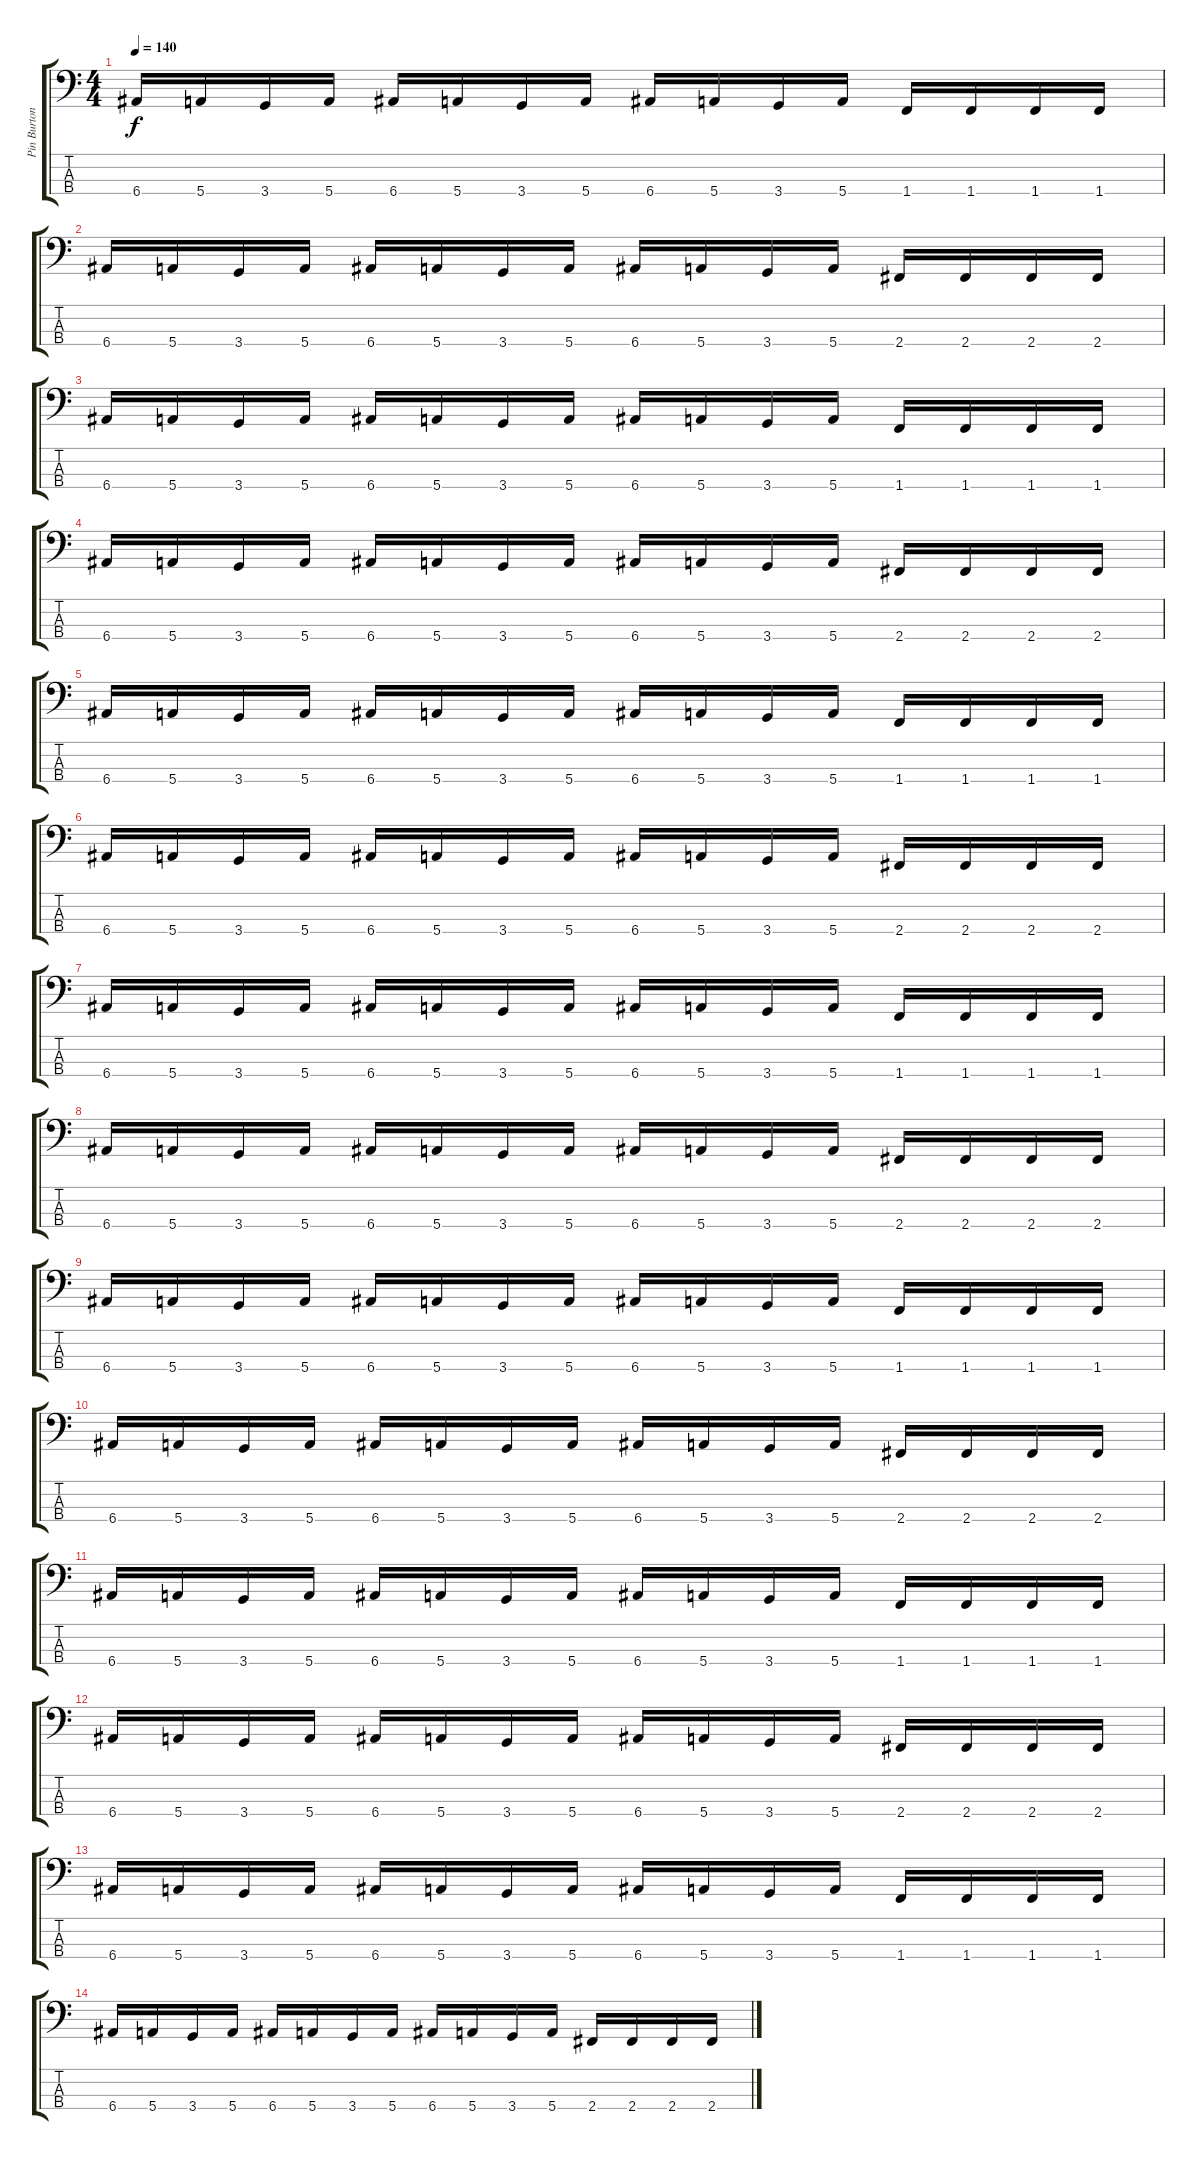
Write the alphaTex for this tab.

\track ("Pin Burton" "Pin Burton") {instrument electricbassfinger}
\staff {score tabs}
\tuning (G2 D2 A1 E1) {hide}
\ts (4 4)
\tempo 140
\clef f4
\ks c
6.4.16{dy f} 5.4.16 3.4.16 5.4.16 6.4.16 5.4.16 3.4.16 5.4.16 6.4.16 5.4.16 3.4.16 5.4.16 1.4.16 1.4.16 1.4.16 1.4.16 |
6.4.16 5.4.16 3.4.16 5.4.16 6.4.16 5.4.16 3.4.16 5.4.16 6.4.16 5.4.16 3.4.16 5.4.16 2.4.16 2.4.16 2.4.16 2.4.16 |
6.4.16 5.4.16 3.4.16 5.4.16 6.4.16 5.4.16 3.4.16 5.4.16 6.4.16 5.4.16 3.4.16 5.4.16 1.4.16 1.4.16 1.4.16 1.4.16 |
6.4.16 5.4.16 3.4.16 5.4.16 6.4.16 5.4.16 3.4.16 5.4.16 6.4.16 5.4.16 3.4.16 5.4.16 2.4.16 2.4.16 2.4.16 2.4.16 |
6.4.16 5.4.16 3.4.16 5.4.16 6.4.16 5.4.16 3.4.16 5.4.16 6.4.16 5.4.16 3.4.16 5.4.16 1.4.16 1.4.16 1.4.16 1.4.16 |
6.4.16 5.4.16 3.4.16 5.4.16 6.4.16 5.4.16 3.4.16 5.4.16 6.4.16 5.4.16 3.4.16 5.4.16 2.4.16 2.4.16 2.4.16 2.4.16 |
6.4.16 5.4.16 3.4.16 5.4.16 6.4.16 5.4.16 3.4.16 5.4.16 6.4.16 5.4.16 3.4.16 5.4.16 1.4.16 1.4.16 1.4.16 1.4.16 |
6.4.16 5.4.16 3.4.16 5.4.16 6.4.16 5.4.16 3.4.16 5.4.16 6.4.16 5.4.16 3.4.16 5.4.16 2.4.16 2.4.16 2.4.16 2.4.16 |
6.4.16 5.4.16 3.4.16 5.4.16 6.4.16 5.4.16 3.4.16 5.4.16 6.4.16 5.4.16 3.4.16 5.4.16 1.4.16 1.4.16 1.4.16 1.4.16 |
6.4.16 5.4.16 3.4.16 5.4.16 6.4.16 5.4.16 3.4.16 5.4.16 6.4.16 5.4.16 3.4.16 5.4.16 2.4.16 2.4.16 2.4.16 2.4.16 |
6.4.16 5.4.16 3.4.16 5.4.16 6.4.16 5.4.16 3.4.16 5.4.16 6.4.16 5.4.16 3.4.16 5.4.16 1.4.16 1.4.16 1.4.16 1.4.16 |
6.4.16 5.4.16 3.4.16 5.4.16 6.4.16 5.4.16 3.4.16 5.4.16 6.4.16 5.4.16 3.4.16 5.4.16 2.4.16 2.4.16 2.4.16 2.4.16 |
6.4.16 5.4.16 3.4.16 5.4.16 6.4.16 5.4.16 3.4.16 5.4.16 6.4.16 5.4.16 3.4.16 5.4.16 1.4.16 1.4.16 1.4.16 1.4.16 |
6.4.16 5.4.16 3.4.16 5.4.16 6.4.16 5.4.16 3.4.16 5.4.16 6.4.16 5.4.16 3.4.16 5.4.16 2.4.16 2.4.16 2.4.16 2.4.16
